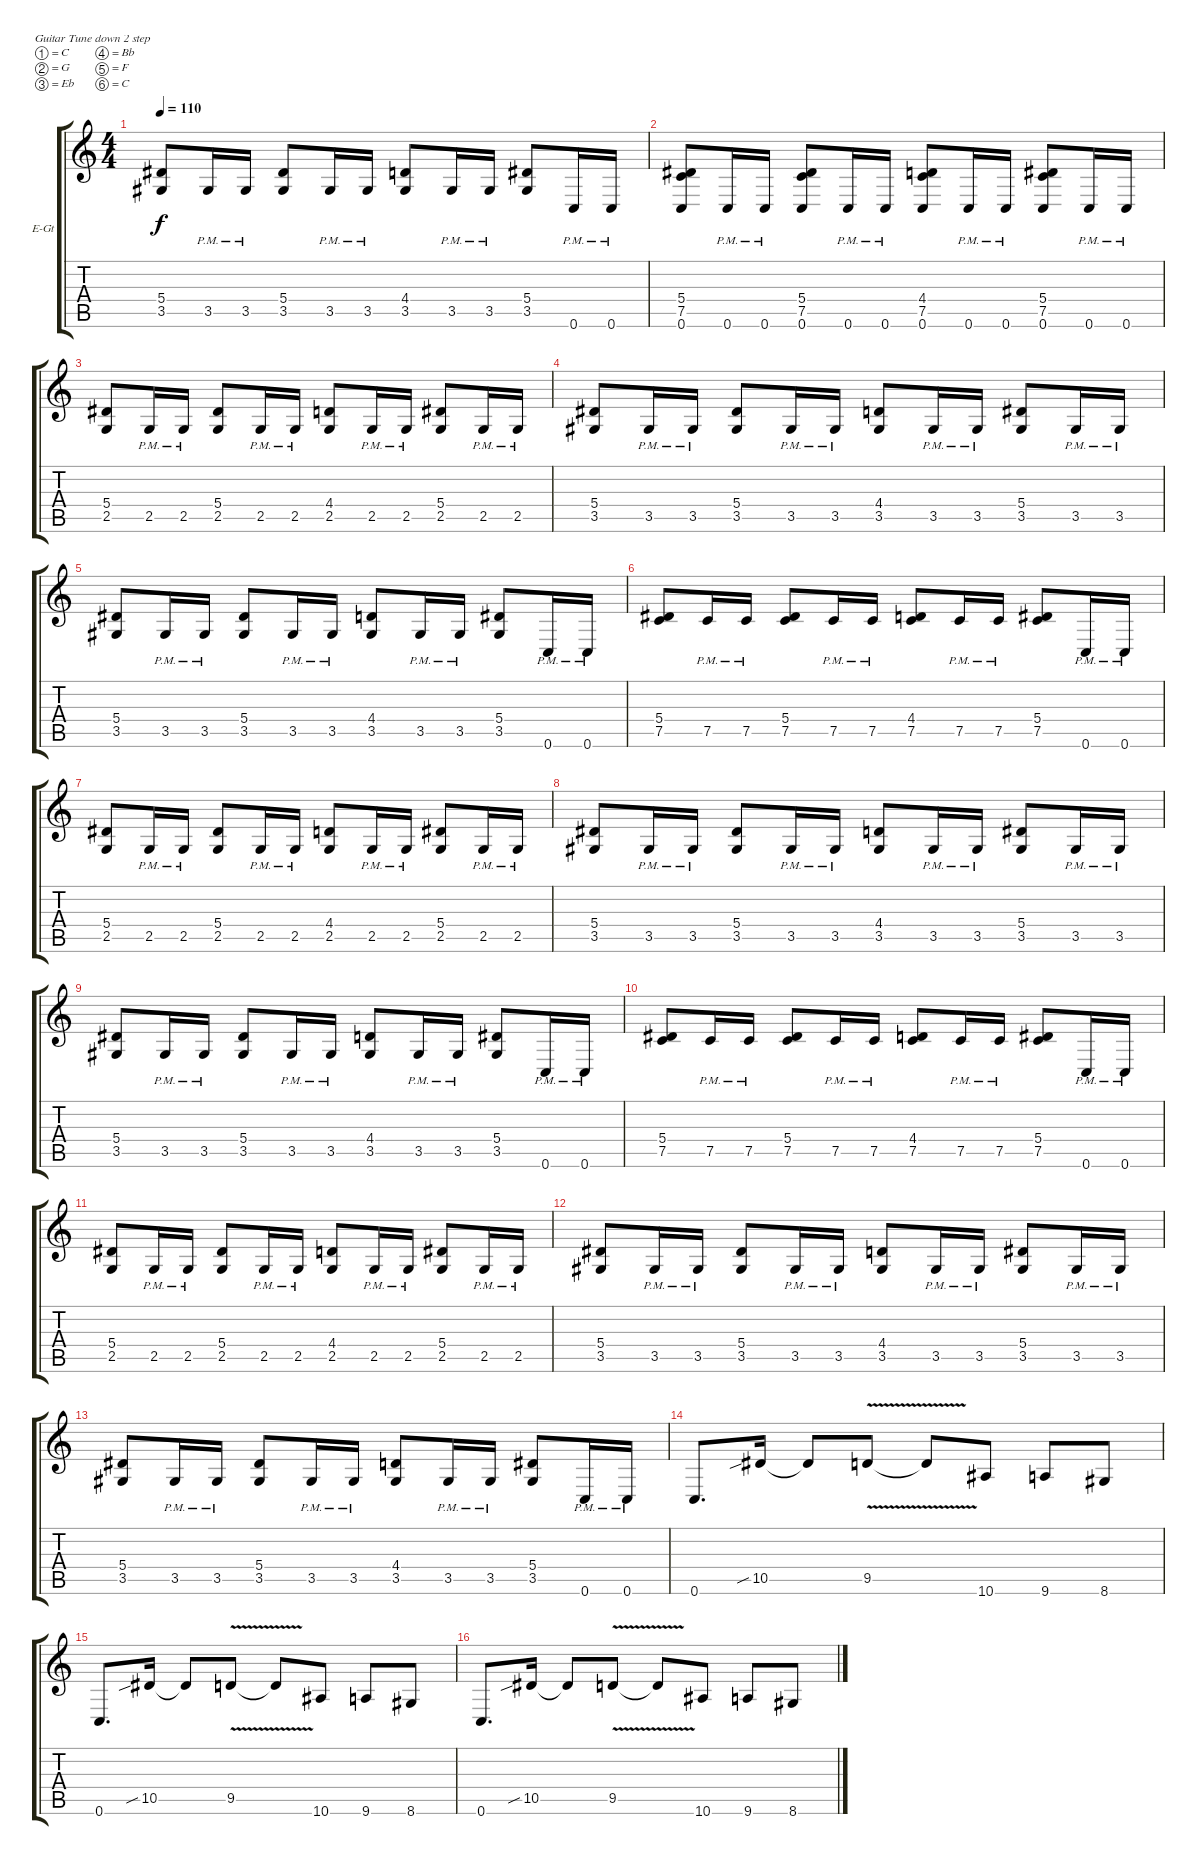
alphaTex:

\defaultSystemsLayout 4
\bracketExtendMode groupsimilarinstruments
\firstSystemTrackNameOrientation horizontal
\otherSystemsTrackNameOrientation horizontal
\track ("Electric Guitar 2" "E-Gt") {instrument distortionguitar}
\staff {score tabs}
\tuning (C4 G3 Eb3 Bb2 F2 C2)
\ts (4 4)
\tempo 110
\clef g2
\ks c
(3.5 5.4).8{dy f} 3.5{pm}.16 3.5{pm}.16 (3.5 5.4).8 3.5{pm}.16 3.5{pm}.16 (3.5 4.4).8 3.5{pm}.16 3.5{pm}.16 (3.5 5.4).8 0.6{pm}.16 0.6{pm}.16 |
(0.6 7.5 5.4).8 0.6{pm}.16 0.6{pm}.16 (0.6 7.5 5.4).8 0.6{pm}.16 0.6{pm}.16 (0.6 7.5 4.4).8 0.6{pm}.16 0.6{pm}.16 (0.6 7.5 5.4).8 0.6{pm}.16 0.6{pm}.16 |
(2.5 5.4).8 2.5{pm}.16 2.5{pm}.16 (2.5 5.4).8 2.5{pm}.16 2.5{pm}.16 (2.5 4.4).8 2.5{pm}.16 2.5{pm}.16 (2.5 5.4).8 2.5{pm}.16 2.5{pm}.16 |
(3.5 5.4).8 3.5{pm}.16 3.5{pm}.16 (3.5 5.4).8 3.5{pm}.16 3.5{pm}.16 (3.5 4.4).8 3.5{pm}.16 3.5{pm}.16 (3.5 5.4).8 3.5{pm}.16 3.5{pm}.16 |
(3.5 5.4).8 3.5{pm}.16 3.5{pm}.16 (3.5 5.4).8 3.5{pm}.16 3.5{pm}.16 (3.5 4.4).8 3.5{pm}.16 3.5{pm}.16 (3.5 5.4).8 0.6{pm}.16 0.6{pm}.16 |
(7.5 5.4).8 7.5{pm}.16 7.5{pm}.16 (7.5 5.4).8 7.5{pm}.16 7.5{pm}.16 (7.5 4.4).8 7.5{pm}.16 7.5{pm}.16 (7.5 5.4).8 0.6{pm}.16 0.6{pm}.16 |
(2.5 5.4).8 2.5{pm}.16 2.5{pm}.16 (2.5 5.4).8 2.5{pm}.16 2.5{pm}.16 (2.5 4.4).8 2.5{pm}.16 2.5{pm}.16 (2.5 5.4).8 2.5{pm}.16 2.5{pm}.16 |
(3.5 5.4).8 3.5{pm}.16 3.5{pm}.16 (3.5 5.4).8 3.5{pm}.16 3.5{pm}.16 (3.5 4.4).8 3.5{pm}.16 3.5{pm}.16 (3.5 5.4).8 3.5{pm}.16 3.5{pm}.16 |
(3.5 5.4).8 3.5{pm}.16 3.5{pm}.16 (3.5 5.4).8 3.5{pm}.16 3.5{pm}.16 (3.5 4.4).8 3.5{pm}.16 3.5{pm}.16 (3.5 5.4).8 0.6{pm}.16 0.6{pm}.16 |
(7.5 5.4).8 7.5{pm}.16 7.5{pm}.16 (7.5 5.4).8 7.5{pm}.16 7.5{pm}.16 (7.5 4.4).8 7.5{pm}.16 7.5{pm}.16 (7.5 5.4).8 0.6{pm}.16 0.6{pm}.16 |
(2.5 5.4).8 2.5{pm}.16 2.5{pm}.16 (2.5 5.4).8 2.5{pm}.16 2.5{pm}.16 (2.5 4.4).8 2.5{pm}.16 2.5{pm}.16 (2.5 5.4).8 2.5{pm}.16 2.5{pm}.16 |
(3.5 5.4).8 3.5{pm}.16 3.5{pm}.16 (3.5 5.4).8 3.5{pm}.16 3.5{pm}.16 (3.5 4.4).8 3.5{pm}.16 3.5{pm}.16 (3.5 5.4).8 3.5{pm}.16 3.5{pm}.16 |
(3.5 5.4).8 3.5{pm}.16 3.5{pm}.16 (3.5 5.4).8 3.5{pm}.16 3.5{pm}.16 (3.5 4.4).8 3.5{pm}.16 3.5{pm}.16 (3.5 5.4).8 0.6{pm}.16 0.6{pm}.16 |
0.6.8{d} 10.5{sib}.16 10.5{t}.8 9.5{v}.8 9.5{t}.8 10.6.8 9.6.8 8.6.8 |
0.6.8{d} 10.5{sib}.16 10.5{t}.8 9.5{v}.8 9.5{t}.8 10.6.8 9.6.8 8.6.8 |
0.6.8{d} 10.5{sib}.16 10.5{t}.8 9.5{v}.8 9.5{t}.8 10.6.8 9.6.8 8.6.8
